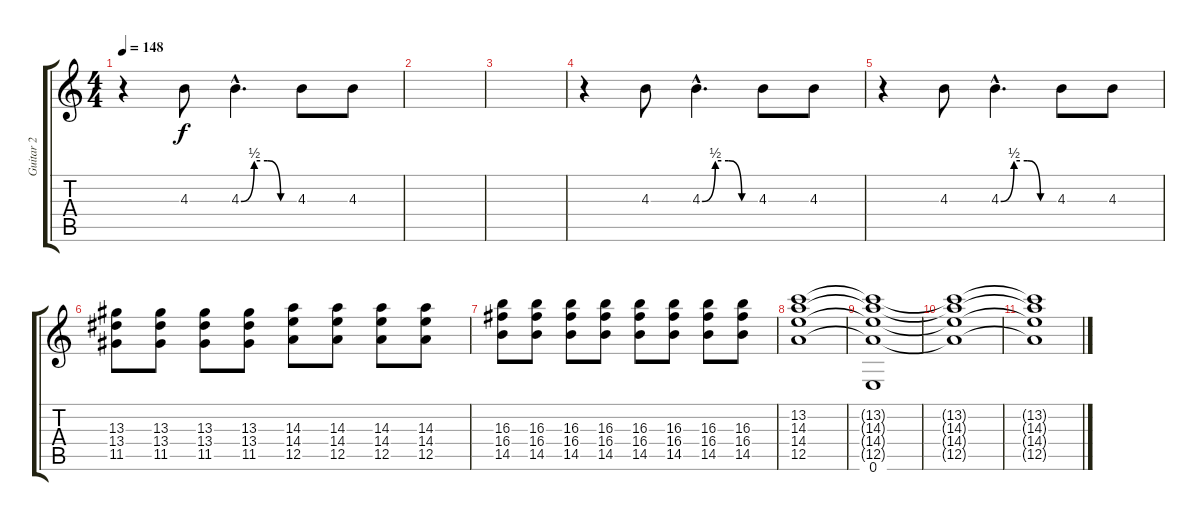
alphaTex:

\track ("Guitar 2" "Guitar 2") {instrument distortionguitar}
\staff {score tabs}
\tuning (E4 B3 G3 D3 A2 E2) {hide}
\ts (4 4)
\tempo 148
\clef g2
\ks c
r.4{dy f} 4.3.8 4.3{be (custom 0 0 15 2 30 2 45 0 60 0) hac}.4{d} 4.3.8 4.3.8 |
|
|
r.4 4.3.8 4.3{be (custom 0 0 15 2 30 2 45 0 60 0) hac}.4{d} 4.3.8 4.3.8 |
r.4 4.3.8 4.3{be (custom 0 0 15 2 30 2 45 0 60 0) hac}.4{d} 4.3.8 4.3.8 |
(13.3 13.4 11.5).8 (13.3 13.4 11.5).8 (13.3 13.4 11.5).8 (13.3 13.4 11.5).8 (14.3 14.4 12.5).8 (14.3 14.4 12.5).8 (14.3 14.4 12.5).8 (14.3 14.4 12.5).8 |
(16.3 16.4 14.5).8 (16.3 16.4 14.5).8 (16.3 16.4 14.5).8 (16.3 16.4 14.5).8 (16.3 16.4 14.5).8 (16.3 16.4 14.5).8 (16.3 16.4 14.5).8 (16.3 16.4 14.5).8 |
(13.2 14.3 14.4 12.5).1 |
(13.2{t} 14.3{t} 14.4{t} 12.5{t} 0.6).1 |
(13.2{t} 14.3{t} 14.4{t} 12.5{t}).1 |
(13.2{t} 14.3{t} 14.4{t} 12.5{t}).1
